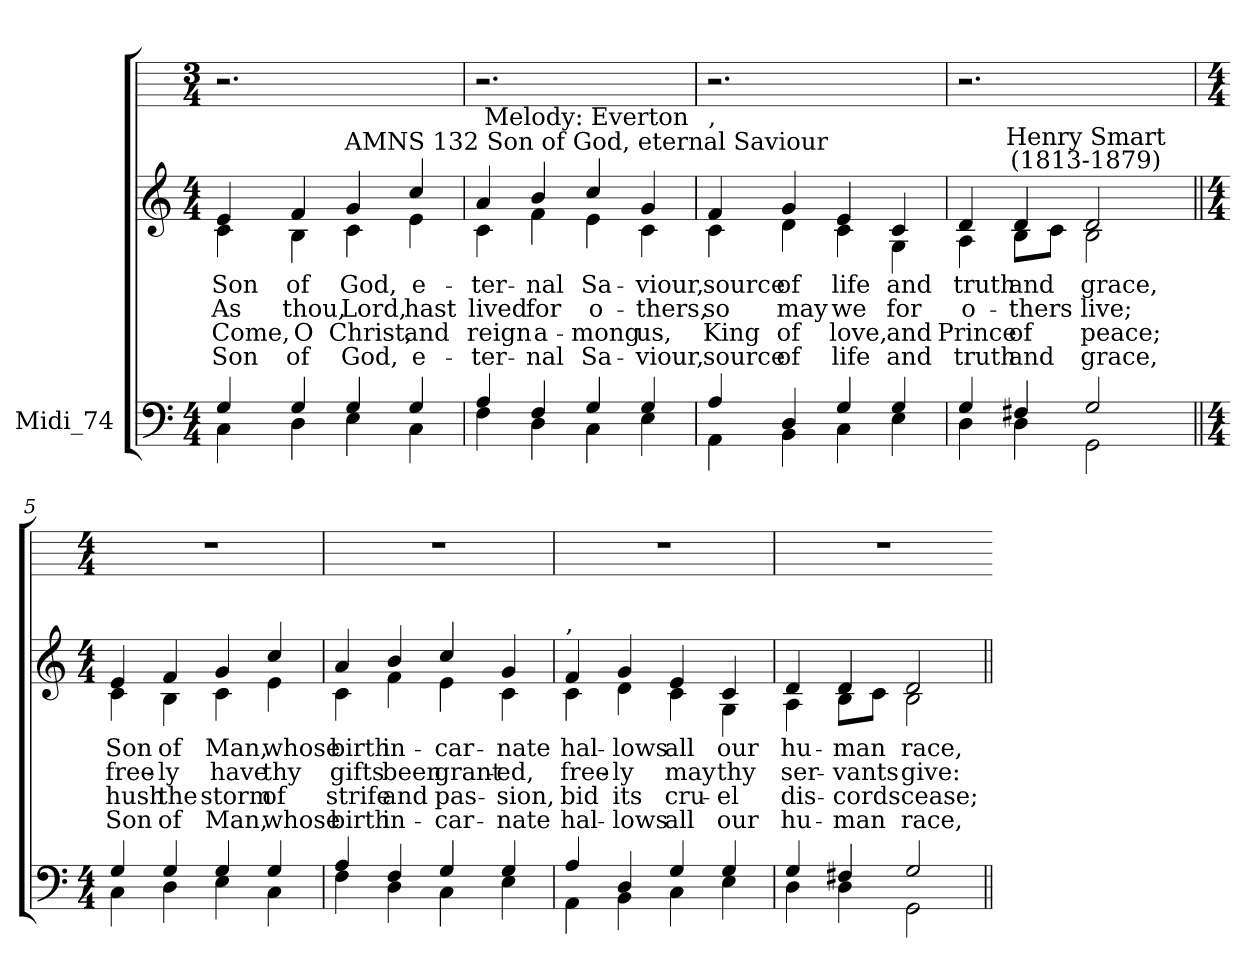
**kern	**kern	**text	**text	**text	**text	**kern
*part3	*part2	*part2	*part2	*part2	*part2	*part1
*staff3	*staff2	*staff2	*staff2	*staff2	*staff2	*staff1
*I"Midi_74	*	*	*	*	*	*
*clefF4	*clefG2	*	*	*	*	*
*k[]	*k[]	*	*	*	*	*
*C:	*C:	*	*	*	*	*
*M4/4	*M4/4	*	*	*	*	*M3/4
=1	=1	=1	=1	=1	=1	=1
*^	*	*	*	*	*	*
!	!	!LO:TX:a:cj:t=S. C. Lowry\n(1855-1932)	!	!	!	!	!
!	!	!	!LO:LY:b	!LO:LY:b	!LO:LY:b	!LO:LY:b	!
*	*	*^	*	*	*	*	*
4G	4C\	4e/	4c\	Son	As	Come,	Son	2.r
!	!	!	!	!LO:LY:b	!LO:LY:b	!LO:LY:b	!LO:LY:b	!
4G	4D\	4f/	4B\	of	thou,	O	of	.
!	!	!	!	!LO:LY:b	!LO:LY:b	!LO:LY:b	!LO:LY:b	!
4G	4E\	4g/	4c\	God,	Lord,	Christ,	God,	.
!	!	!	!	!LO:LY:b	!LO:LY:b	!LO:LY:b	!LO:LY:b	!
4G	4C\	4cc/	4e\	e-	-hast	and	e-	4ryy
=2	=2	=2	=2	=2	=2	=2	=2	=2
!	!	!	!	!LO:LY:b	!LO:LY:b	!LO:LY:b	!LO:LY:b	!
4A	4F\	4a/	4c\	-ter-	-lived	reign	ter-	2.r
!	!	!	!	!LO:LY:b	!LO:LY:b	!LO:LY:b	!LO:LY:b	!
4F/	4D\	4b/	4f\	-nal	for	a-	-nal	.
!	!	!LO:TX:a:cj:t=AMNS 132 Son of God, eternal Saviour	!	!	!	!	!	!
!	!	!LO:TX:a:cj:t=Melody&colon; Everton	!	!	!	!	!	!
!	!	!	!	!LO:LY:b	!LO:LY:b	!LO:LY:b	!LO:LY:b	!
4G	4C\	4cc/	4e\	Sa-	-o-	-mong	Sa-	.
!	!	!	!	!LO:LY:b	!LO:LY:b	!LO:LY:b	!LO:LY:b	!
4G	4E\	4g/	4c\	-viour,	thers,	us,	viour,	4ryy
=3	=3	=3	=3	=3	=3	=3	=3	=3
!	!	!LO:TX:a:t=,	!	!	!	!	!	!
!	!	!	!	!LO:LY:b	!LO:LY:b	!LO:LY:b	!LO:LY:b	!
4A	4AA\	4f/	4c\	source	so	King	source	2.r
!	!	!	!	!LO:LY:b	!LO:LY:b	!LO:LY:b	!LO:LY:b	!
4D/	4BB\	4g/	4d\	of	may	of	of	.
!	!	!	!	!LO:LY:b	!LO:LY:b	!LO:LY:b	!LO:LY:b	!
4G	4C\	4e/	4c\	life	we	love,	life	.
!	!	!	!	!LO:LY:b	!LO:LY:b	!LO:LY:b	!LO:LY:b	!
4G	4E\	4c/	4G	and	for	and	and	4ryy
=4	=4	=4	=4	=4	=4	=4	=4	=4
!	!	!	!	!LO:LY:b	!LO:LY:b	!LO:LY:b	!LO:LY:b	!
4G	4D\	4d/	4A	truth	o-	-Prince	truth	2.r
!	!	!	!	!LO:LY:b	!LO:LY:b	!LO:LY:b	!LO:LY:b	!
4F#X/	4D\	4d/	8BL	and	thers	of	and	.
.	.	.	8cJ	.	.	.	.	.
!	!	!LO:TX:a:cj:t=Henry Smart\n(1813-1879)	!	!	!	!	!	!
!	!	!	!	!LO:LY:b	!LO:LY:b	!LO:LY:b	!LO:LY:b	!
2G	2GG\	2d/	2B\	grace,	live;	peace;	grace,	.
.	.	.	.	.	.	.	.	4ryy
!!LO:LB:g=z
=5||	=5||	=5||	=5||	=5	=5	=5	=5	=5
*M4/4	*	*M4/4	*	*	*	*	*	*M4/4
!	!	!	!	!LO:LY:b	!LO:LY:b	!LO:LY:b	!LO:LY:b	!
4G	4C\	4e/	4c\	Son	free-	-hush	Son	1r
!	!	!	!	!LO:LY:b	!LO:LY:b	!LO:LY:b	!LO:LY:b	!
4G	4D\	4f/	4B\	of	ly	the	of	.
!	!	!	!	!LO:LY:b	!LO:LY:b	!LO:LY:b	!LO:LY:b	!
4G	4E\	4g/	4c\	Man,	have	storm	Man,	.
!	!	!	!	!LO:LY:b	!LO:LY:b	!LO:LY:b	!LO:LY:b	!
4G	4C\	4cc/	4e\	whose	thy	of	whose	.
=6	=6	=6	=6	=6	=6	=6	=6	=6
!	!	!	!	!LO:LY:b	!LO:LY:b	!LO:LY:b	!LO:LY:b	!
4A	4F\	4a/	4c\	birth	gifts	strife	birth	1r
!	!	!	!	!LO:LY:b	!LO:LY:b	!LO:LY:b	!LO:LY:b	!
4F/	4D\	4b/	4f\	in-	-been	and	in-	.
!	!	!	!	!LO:LY:b	!LO:LY:b	!LO:LY:b	!LO:LY:b	!
4G	4C\	4cc/	4e\	-car-	-grant-	-pas-	-car-	.
!	!	!	!	!LO:LY:b	!LO:LY:b	!LO:LY:b	!LO:LY:b	!
4G	4E\	4g/	4c\	-nate	ed,	sion,	nate	.
=7	=7	=7	=7	=7	=7	=7	=7	=7
!	!	!LO:TX:a:t=,	!	!	!	!	!	!
!	!	!	!	!LO:LY:b	!LO:LY:b	!LO:LY:b	!LO:LY:b	!
4A	4AA\	4f/	4c\	hal-	-free-	-bid	hal-	1r
!	!	!	!	!LO:LY:b	!LO:LY:b	!LO:LY:b	!LO:LY:b	!
4D/	4BB\	4g/	4d\	-lows	ly	its	lows	.
!	!	!	!	!LO:LY:b	!LO:LY:b	!LO:LY:b	!LO:LY:b	!
4G	4C\	4e/	4c\	all	may	cru-	-all	.
!	!	!	!	!LO:LY:b	!LO:LY:b	!LO:LY:b	!LO:LY:b	!
4G	4E\	4c/	4G	our	thy	el	our	.
=8	=8	=8	=8	=8	=8	=8	=8	=8
!	!	!	!	!LO:LY:b	!LO:LY:b	!LO:LY:b	!LO:LY:b	!
4G	4D\	4d/	4A	hu-	-ser-	-dis-	-hu-	1r
!	!	!	!	!LO:LY:b	!LO:LY:b	!LO:LY:b	!LO:LY:b	!
4F#X	4D\	4d/	8BL	-man	vants	cords	man	.
.	.	.	8cJ	.	.	.	.	.
!	!	!	!	!LO:LY:b	!LO:LY:b	!LO:LY:b	!LO:LY:b	!
2G	2GG\	2d/	2B\	race,	give:	cease;	race,	.
*v	*v	*	*	*	*	*	*	*
*	*v	*v	*	*	*	*	*
=||	=||	=	=	=	=	=
*-	*-	*-	*-	*-	*-	*-
